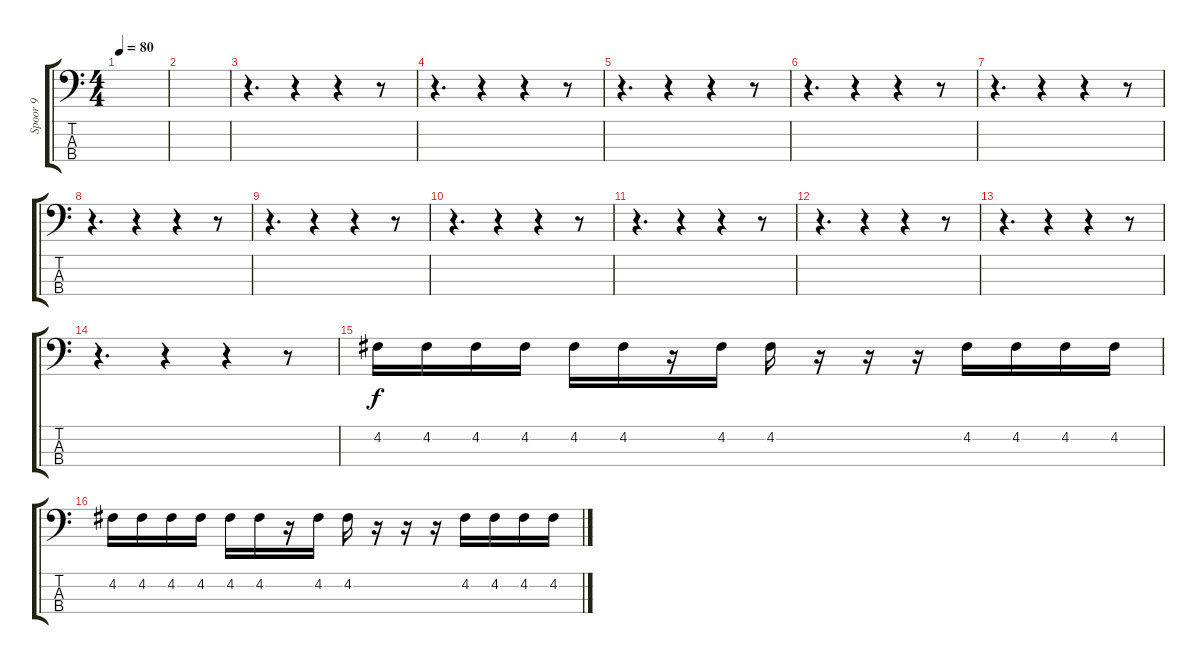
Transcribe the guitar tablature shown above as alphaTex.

\track ("Spoor 9" "Spoor 9") {instrument electricbassfinger}
\staff {score tabs}
\tuning (G2 D2 A1 E1) {hide}
\ts (4 4)
\tempo 80
\clef f4
\ks c
|
|
r.4{d} r.4 r.4 r.8 |
r.4{d} r.4 r.4 r.8 |
r.4{d} r.4 r.4 r.8 |
r.4{d} r.4 r.4 r.8 |
r.4{d} r.4 r.4 r.8 |
r.4{d} r.4 r.4 r.8 |
r.4{d} r.4 r.4 r.8 |
r.4{d} r.4 r.4 r.8 |
r.4{d} r.4 r.4 r.8 |
r.4{d} r.4 r.4 r.8 |
r.4{d} r.4 r.4 r.8 |
r.4{d} r.4 r.4 r.8 |
4.2.16 4.2.16 4.2.16 4.2.16 4.2.16 4.2.16 r.16 4.2.16 4.2.16 r.16 r.16 r.16 4.2.16 4.2.16 4.2.16 4.2.16 |
4.2.16 4.2.16 4.2.16 4.2.16 4.2.16 4.2.16 r.16 4.2.16 4.2.16 r.16 r.16 r.16 4.2.16 4.2.16 4.2.16 4.2.16
